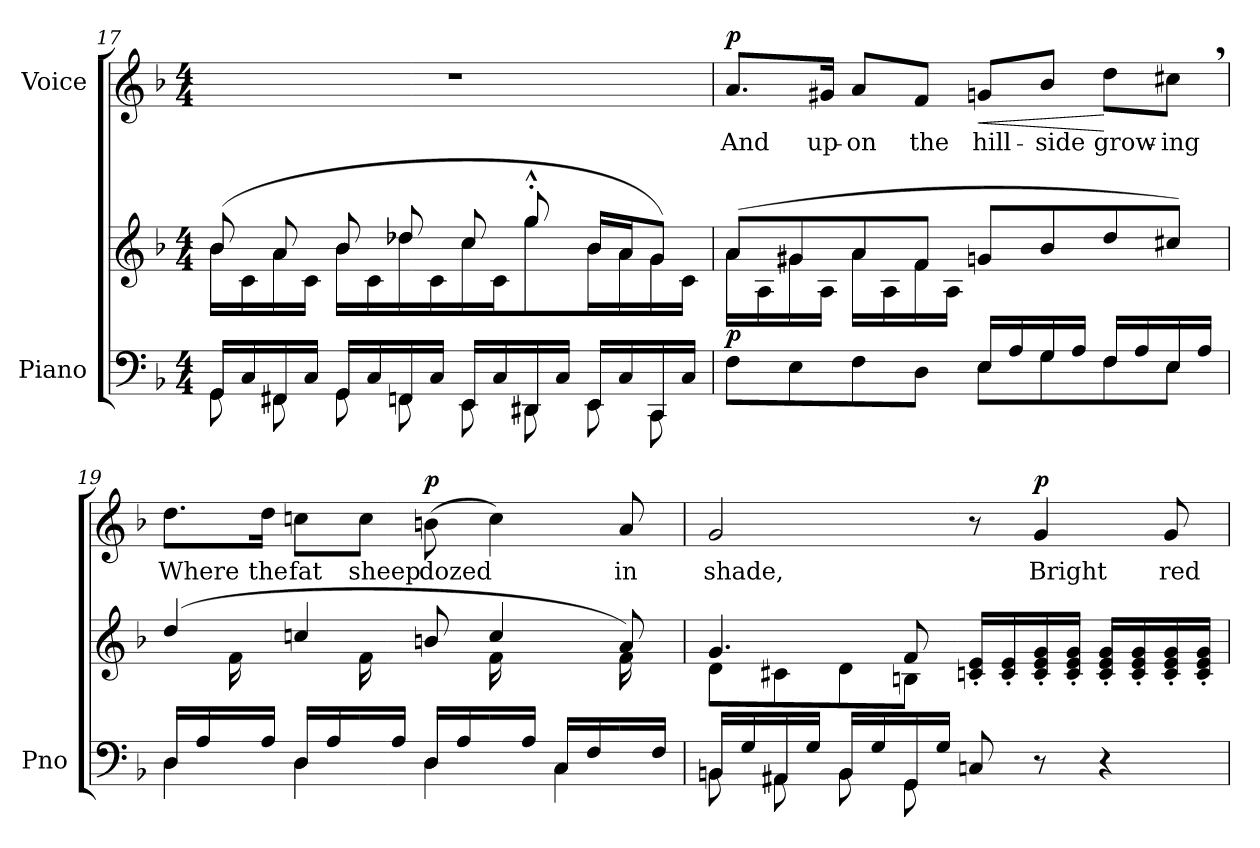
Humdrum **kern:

**kern	**kern	**dynam	**kern	**text	**dynam
*part2	*part2	*part2	*part1	*part1	*part1
*staff3	*staff2	*staff2/3	*staff1	*staff1	*staff1
*I"Piano	*	*	*I"Voice	*	*
*I'Pno	*	*	*	*	*
!!LO:LB:g=z
*clefF4	*clefG2	*	*clefG2	*	*
*k[b-]	*k[b-]	*	*k[b-]	*	*
*M4/4	*M4/4	*	*M4/4	*	*
=17	=17	=17	=17	=17	=17
*^	*^	*	*	*	*
16GG/LL	8GG\	(8b-/	16b-\LL	.	1r	.	.
16C/	.	.	16c\	.	.	.	.
!	!LO:N:head=solid	!	!	!	!	!	!
16FF#X/	8FF#\	8a/	16a\	.	.	.	.
16C/JJ	.	.	16c\JJ	.	.	.	.
16GG/LL	8GG\	8b-/	16b-\LL	.	.	.	.
16C/	.	.	16c\	.	.	.	.
16FFn/	8FF\	8dd-X/	16dd-\	.	.	.	.
16C/JJ	.	.	16c\	.	.	.	.
16EE/LL	8EE\	8cc/	16cc\	.	.	.	.
16C/	.	.	16c\J	.	.	.	.
16DD#X/	8DD#\	8gg^^'/	8gg\	.	.	.	.
16C/JJ	.	.	.	.	.	.	.
16EE/LL	8EE\	16b-/LL	16b-\L	.	.	.	.
16C/	.	16a/J	16a\	.	.	.	.
16CC/	8CC\	8g/J)	16g\	.	.	.	.
16C/JJ	.	.	16c\JJ	.	.	.	.
=18	=18	=18	=18	=18	=18	=18	=18
!	!	!	!	!LO:DY:a=2	!	!LO:LY:b	!LO:DY:a
8F\L	2ryy	(8a/L	16a\LL	p	8.a/L	And	p
.	.	.	16A\	.	.	.	.
8E\	.	8g#X/	16g#\	.	.	.	.
!	!	!	!	!	!	!LO:LY:b	!
.	.	.	16A\JJ	.	16g#X/Jk	up-	.
!	!	!	!	!	!	!LO:LY:b	!
8F\	.	8a/	16a\LL	.	8a/L	-on	.
.	.	.	16A\	.	.	.	.
!	!	!	!	!	!	!LO:LY:b	!
8D\J	.	8f/J	16f\	.	8f/J	the	.
.	.	.	16A\JJ	.	.	.	.
!	!	!	!	!	!	!LO:LY:b	!LO:HP:b
8E\L	16E/LL	8gn/L	2ryy	.	8gn/L	hill-	<
.	16A/	.	.	.	.	.	.
!	!	!	!	!	!	!LO:LY:b	!
8G\	16G/	8b-/	.	.	8b-/J	-side	.
.	16A/JJ	.	.	.	.	.	.
!	!	!	!	!	!	!LO:LY:b	!
8F\	16F/LL	8dd/	.	.	8dd\L	grow-	[
.	16A/	.	.	.	.	.	.
!	!	!	!	!	!	!LO:LY:b	!
8E\J	16E/	8cc#X/J)	.	.	8cc#X,\J	-ing	.
.	16A/JJ	.	.	.	.	.	.
!!LO:LB:g=z
=19	=19	=19	=19	=19	=19	=19	=19
!	!	!	!	!	!	!LO:LY:b	!
16D/LL	4D\	(>4dd/	8ryy	.	8.dd\L	Where	.
16A/	.	.	.	.	.	.	.
16ryy	.	.	16f\	.	.	.	.
!	!	!	!	!	!	!LO:LY:b	!
16A/JJ	.	.	8.ryy	.	16dd\Jk	the	.
!	!	!	!	!	!	!LO:LY:b	!
16D/LL	4D\	4ccn/	.	.	8ccn\L	fat	.
16A/	.	.	.	.	.	.	.
!	!	!	!	!	!	!LO:LY:b	!
16ryy	.	.	16f\	.	8cc\J	sheep	.
16A/JJ	.	.	8.ryy	.	.	.	.
!	!	!	!	!	!	!LO:LY:b	!LO:DY:a
16D/LL	4D\	8bn/	.	.	(8bn\	dozed	p
16A/	.	.	.	.	.	.	.
16ryy	.	4cc/	16f\	.	4cc\)	.	.
16A/JJ	.	.	8.ryy	.	.	.	.
16C/LL	4C\	.	.	.	.	.	.
16F/	.	.	.	.	.	.	.
!	!	!	!	!	!	!LO:LY:b	!
16ryy	.	8a/)	16f\	.	8a/	in	.
16F/JJ	.	.	16ryy	.	.	.	.
=20	=20	=20	=20	=20	=20	=20	=20
!	!	!	!	!	!	!LO:LY:b	!
16BBn/LL	8BB\	8d\L	4.g/	.	2g/	shade,	.
16G/	.	.	.	.	.	.	.
16AA#X/	8AA#\	8c#X\	.	.	.	.	.
16G/JJ	.	.	.	.	.	.	.
16BB/LL	8BB\	8d\	.	.	.	.	.
16G/	.	.	.	.	.	.	.
16GG/	8GG\	8Bn\J	8f/	.	.	.	.
16G/JJ	.	.	.	.	.	.	.
8Cn/	2ryy	(16cn/' 16e/'LL	2ryy	.	8r	.	.
.	.	16c/' 16e/'	.	.	.	.	.
!	!	!	!	!	!	!LO:LY:b	!LO:DY:a
8r	.	16c/' 16e/' 16g/'	.	.	4g/	Bright	p
.	.	16c/' 16e/' 16g/'JJ	.	.	.	.	.
4r	.	16c/' 16e/' 16g/'LL	.	.	.	.	.
.	.	16c/' 16e/' 16g/'	.	.	.	.	.
!	!	!	!	!	!	!LO:LY:b	!
.	.	16c/' 16e/' 16g/'	.	.	8g/	red	.
.	.	16c/' 16e/' 16g/'JJ	.	.	.	.	.
*v	*v	*	*	*	*	*	*
*	*v	*v	*	*	*	*
=	=	=	=	=	=
*-	*-	*-	*-	*-	*-
